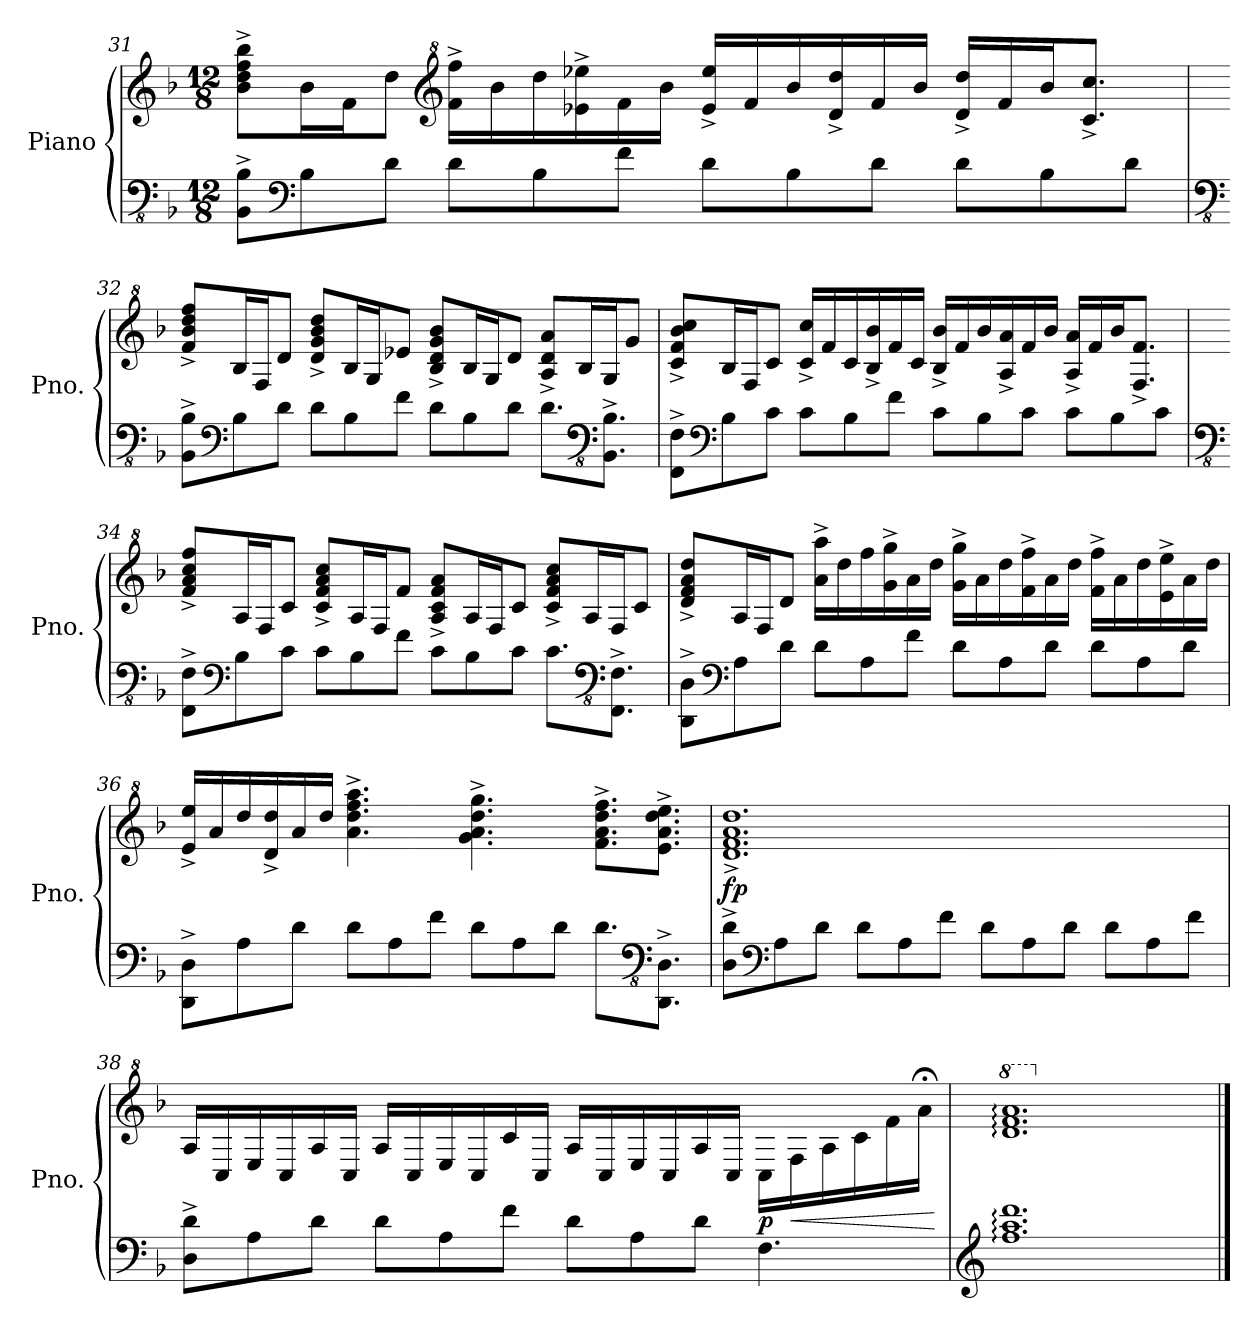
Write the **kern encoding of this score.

**kern	**kern	**dynam
*part1	*part1	*part1
*staff2	*staff1	*staff1/2
*I"Piano	*	*
*I'Pno.	*	*
!!LO:LB:g=z
*clefFv4	*clefG2	*
*k[b-]	*k[b-]	*
*M12/8	*M12/8	*
=31	=31	=31
8BBB-\^ 8BB-\^L	8b-\^ 8dd\^ 8ff\^ 8bb-\^L	.
*clefF4	*	*
8B-\	16b-\L	.
.	16f\J	.
8d\J	8dd\J	.
*	*clefG^2	*
8d\L	16ff\^ 16fff\^LL	.
.	16bb-\	.
8B-\	16ddd\	.
.	16ee-X\^ 16eee-X\^	.
8f\J	16ff\	.
.	16bb-\JJ	.
8d\L	16ee-/^ 16eee-/^LL	.
.	16ff/	.
8B-\	16bb-/	.
.	16dd/^ 16ddd/^	.
8d\J	16ff/	.
.	16bb-/JJ	.
8d\L	16dd/^ 16ddd/^LL	.
.	16ff/	.
8B-\	16bb-/J	.
.	8.cc/^ 8.ccc/^J	.
8d\J	.	.
=32	=32	=32
*clefFv4	*	*
8BBB-\^ 8BB-\^L	8ff/^ 8bb-/^ 8ddd/^ 8fff/^L	.
*clefF4	*	*
8B-\	16b-/L	.
.	16f/J	.
8d\J	8dd/J	.
8d\L	8dd/^ 8gg/^ 8bb-/^ 8ddd/^L	.
8B-\	16b-/L	.
.	16g/J	.
8f\J	8ee-X/J	.
8d\L	8b-/^ 8dd/^ 8gg/^ 8bb-/^L	.
8B-\	16b-/L	.
.	16g/J	.
8d\J	8dd/J	.
8.d\L	8a/^ 8dd/^ 8aa/^L	.
.	16b-/L	.
*clefFv4	*	*
8.BBB-\^ 8.BB-\^J	16g/J	.
.	8gg/J	.
!!LO:LB:g=z
=33	=33	=33
8FFF\^ 8FF\^L	8cc/^ 8ff/^ 8bb-/^ 8ccc/^L	.
*clefF4	*	*
8B-\	16b-/L	.
.	16f/J	.
8c\J	8cc/J	.
8c\L	16cc/^ 16ccc/^LL	.
.	16ff/	.
8B-\	16cc/	.
.	16b-/^ 16bb-/^	.
8f\J	16ff/	.
.	16cc/JJ	.
8c\L	16b-/^ 16bb-/^LL	.
.	16ff/	.
8B-\	16bb-/	.
.	16a/^ 16aa/^	.
8c\J	16ff/	.
.	16bb-/JJ	.
8c\L	16a/^ 16aa/^LL	.
.	16ff/	.
8B-\	16bb-/J	.
.	8.f/^ 8.ff/^J	.
8c\J	.	.
=34	=34	=34
*clefFv4	*	*
8FFF\^ 8FF\^L	8ff/^ 8aa/^ 8ccc/^ 8fff/^L	.
*clefF4	*	*
8B-\	16a/L	.
.	16f/J	.
8c\J	8cc/J	.
8c\L	8cc/^ 8ff/^ 8aa/^ 8ccc/^L	.
8B-\	16a/L	.
.	16f/J	.
8f\J	8ff/J	.
8c\L	8a/^ 8cc/^ 8ff/^ 8aa/^L	.
8B-\	16a/L	.
.	16f/J	.
8c\J	8cc/J	.
8.c\L	8cc/^ 8ff/^ 8aa/^ 8ccc/^L	.
.	16a/L	.
*clefFv4	*	*
8.FFF\^ 8.FF\^J	16f/J	.
.	8cc/J	.
!!LO:LB:g=z
=35	=35	=35
8DDD\^ 8DD\^L	8dd/^ 8ff/^ 8aa/^ 8ddd/^L	.
*clefF4	*	*
8A\	16a/L	.
.	16f/J	.
8d\J	8dd/J	.
8d\L	16aa\^ 16aaa\^LL	.
.	16ddd\	.
8A\	16fff\	.
.	16gg\^ 16ggg\^	.
8f\J	16aa\	.
.	16ddd\JJ	.
8d\L	16gg\^ 16ggg\^LL	.
.	16aa\	.
8A\	16ddd\	.
.	16ff\^ 16fff\^	.
8d\J	16aa\	.
.	16ddd\JJ	.
8d\L	16ff\^ 16fff\^LL	.
.	16aa\	.
8A\	16ddd\	.
.	16ee\^ 16eee\^	.
8d\J	16aa\	.
.	16ddd\JJ	.
=36	=36	=36
8DD\^ 8D\^L	16ee/^ 16eee/^LL	.
.	16aa/	.
8A\	16ddd/	.
.	16dd/^ 16ddd/^	.
8d\J	16aa/	.
.	16ddd/JJ	.
8d\L	4.aa\^ 4.ddd\^ 4.fff\^ 4.aaa\^	.
8A\	.	.
8f\J	.	.
8d\L	4.gg\^ 4.aa\^ 4.ddd\^ 4.ggg\^	.
8A\	.	.
8d\J	.	.
8.d\L	8.ff\^ 8.aa\^ 8.ddd\^ 8.fff\^L	.
*clefFv4	*	*
8.DDD\^ 8.DD\^J	8.ee\^ 8.aa\^ 8.ddd\^ 8.eee\^J	.
=37	=37	=37
!	!	!LO:DY:b
8DD\^ 8D\^L	1.dd^ 1.ff^ 1.aa^ 1.ddd^	fp
*clefF4	*	*
8A\	.	.
8d\J	.	.
8d\L	.	.
8A\	.	.
8f\J	.	.
8d\L	.	.
8A\	.	.
8d\J	.	.
8d\L	.	.
8A\	.	.
8f\J	.	.
!!LO:LB:g=z
=38	=38	=38
8D\^ 8d\^L	16a/LL	.
.	16c/	.
8A\	16e/	.
.	16c/	.
8d\J	16a/	.
.	16c/JJ	.
8d\L	16a/LL	.
.	16c/	.
8A\	16e/	.
.	16c/	.
8f\J	16cc/	.
.	16c/JJ	.
8d\L	16a/LL	.
.	16c/	.
8A\	16e/	.
.	16c/	.
8d\J	16a/	.
.	16c/JJ	.
!	!	!LO:DY:b
4.F\	16c\LL	p
!	!	!LO:HP:b
.	16f\	<
.	16a\	.
.	16cc\	.
.	16ff\	.
.	16aa;<\JJ	.
.	.	[
=39	=39	=39
*clefG2	*	*
*	*8va	*
1.ff: 1.aa: 1.ddd:	1.ddd: 1.fff: 1.aaa:	.
*	*X8va	*
==	==	==
*-	*-	*-
